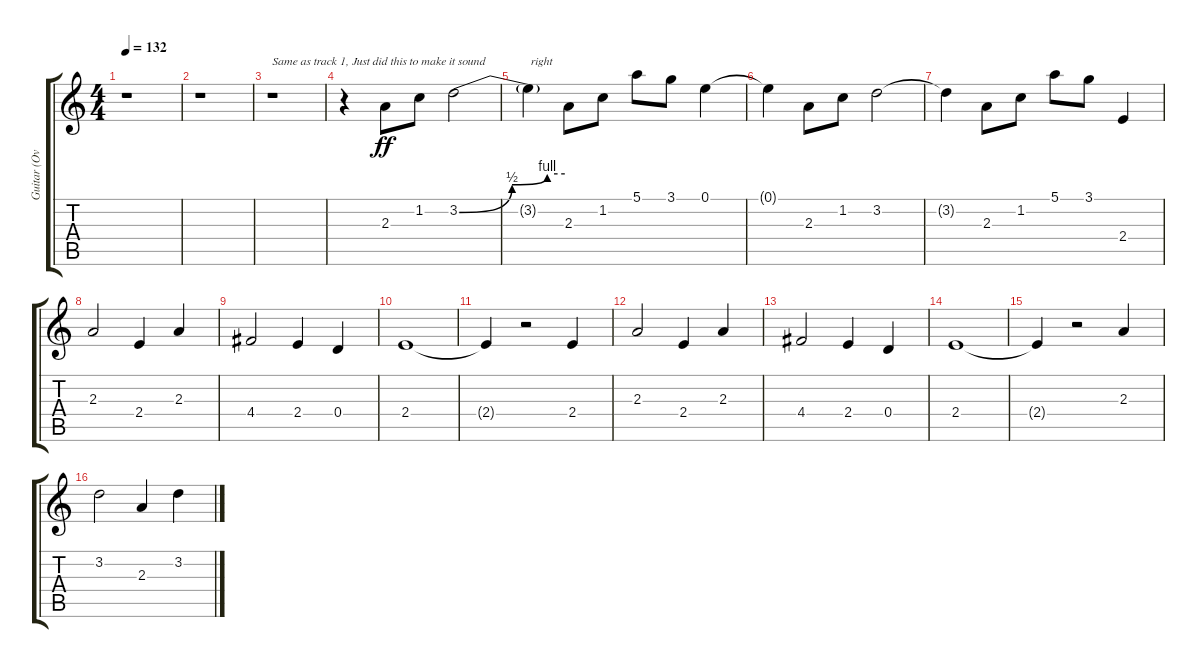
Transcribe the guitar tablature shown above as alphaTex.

\track ("Guitar (Over Dub)" "Guitar (Ov") {instrument electricguitarclean}
\staff {score tabs}
\tuning (E4 B3 G3 D3 A2 E2) {hide}
\ts (4 4)
\tempo 132
\clef g2
\ks c
r.1{dy ff instrument electricguitarclean} |
r.1 |
r.1{txt "Same as track 1, Just did this to make it sound "} |
r.4 2.3.8 1.2.8 3.2{be (custom 0 0 30 2 50 4 60 4)}.2 |
3.2{t}.4{txt " right"} 2.3.8 1.2.8 5.1.8 3.1.8 0.1.4 |
0.1{t}.4 2.3.8 1.2.8 3.2.2 |
3.2{t}.4 2.3.8 1.2.8 5.1.8 3.1.8 2.4.4 |
2.3.2 2.4.4 2.3.4 |
4.4.2 2.4.4 0.4.4 |
2.4.1 |
2.4{t}.4 r.2 2.4.4 |
2.3.2 2.4.4 2.3.4 |
4.4.2 2.4.4 0.4.4 |
2.4.1 |
2.4{t}.4 r.2 2.3.4 |
3.2.2 2.3.4 3.2.4
